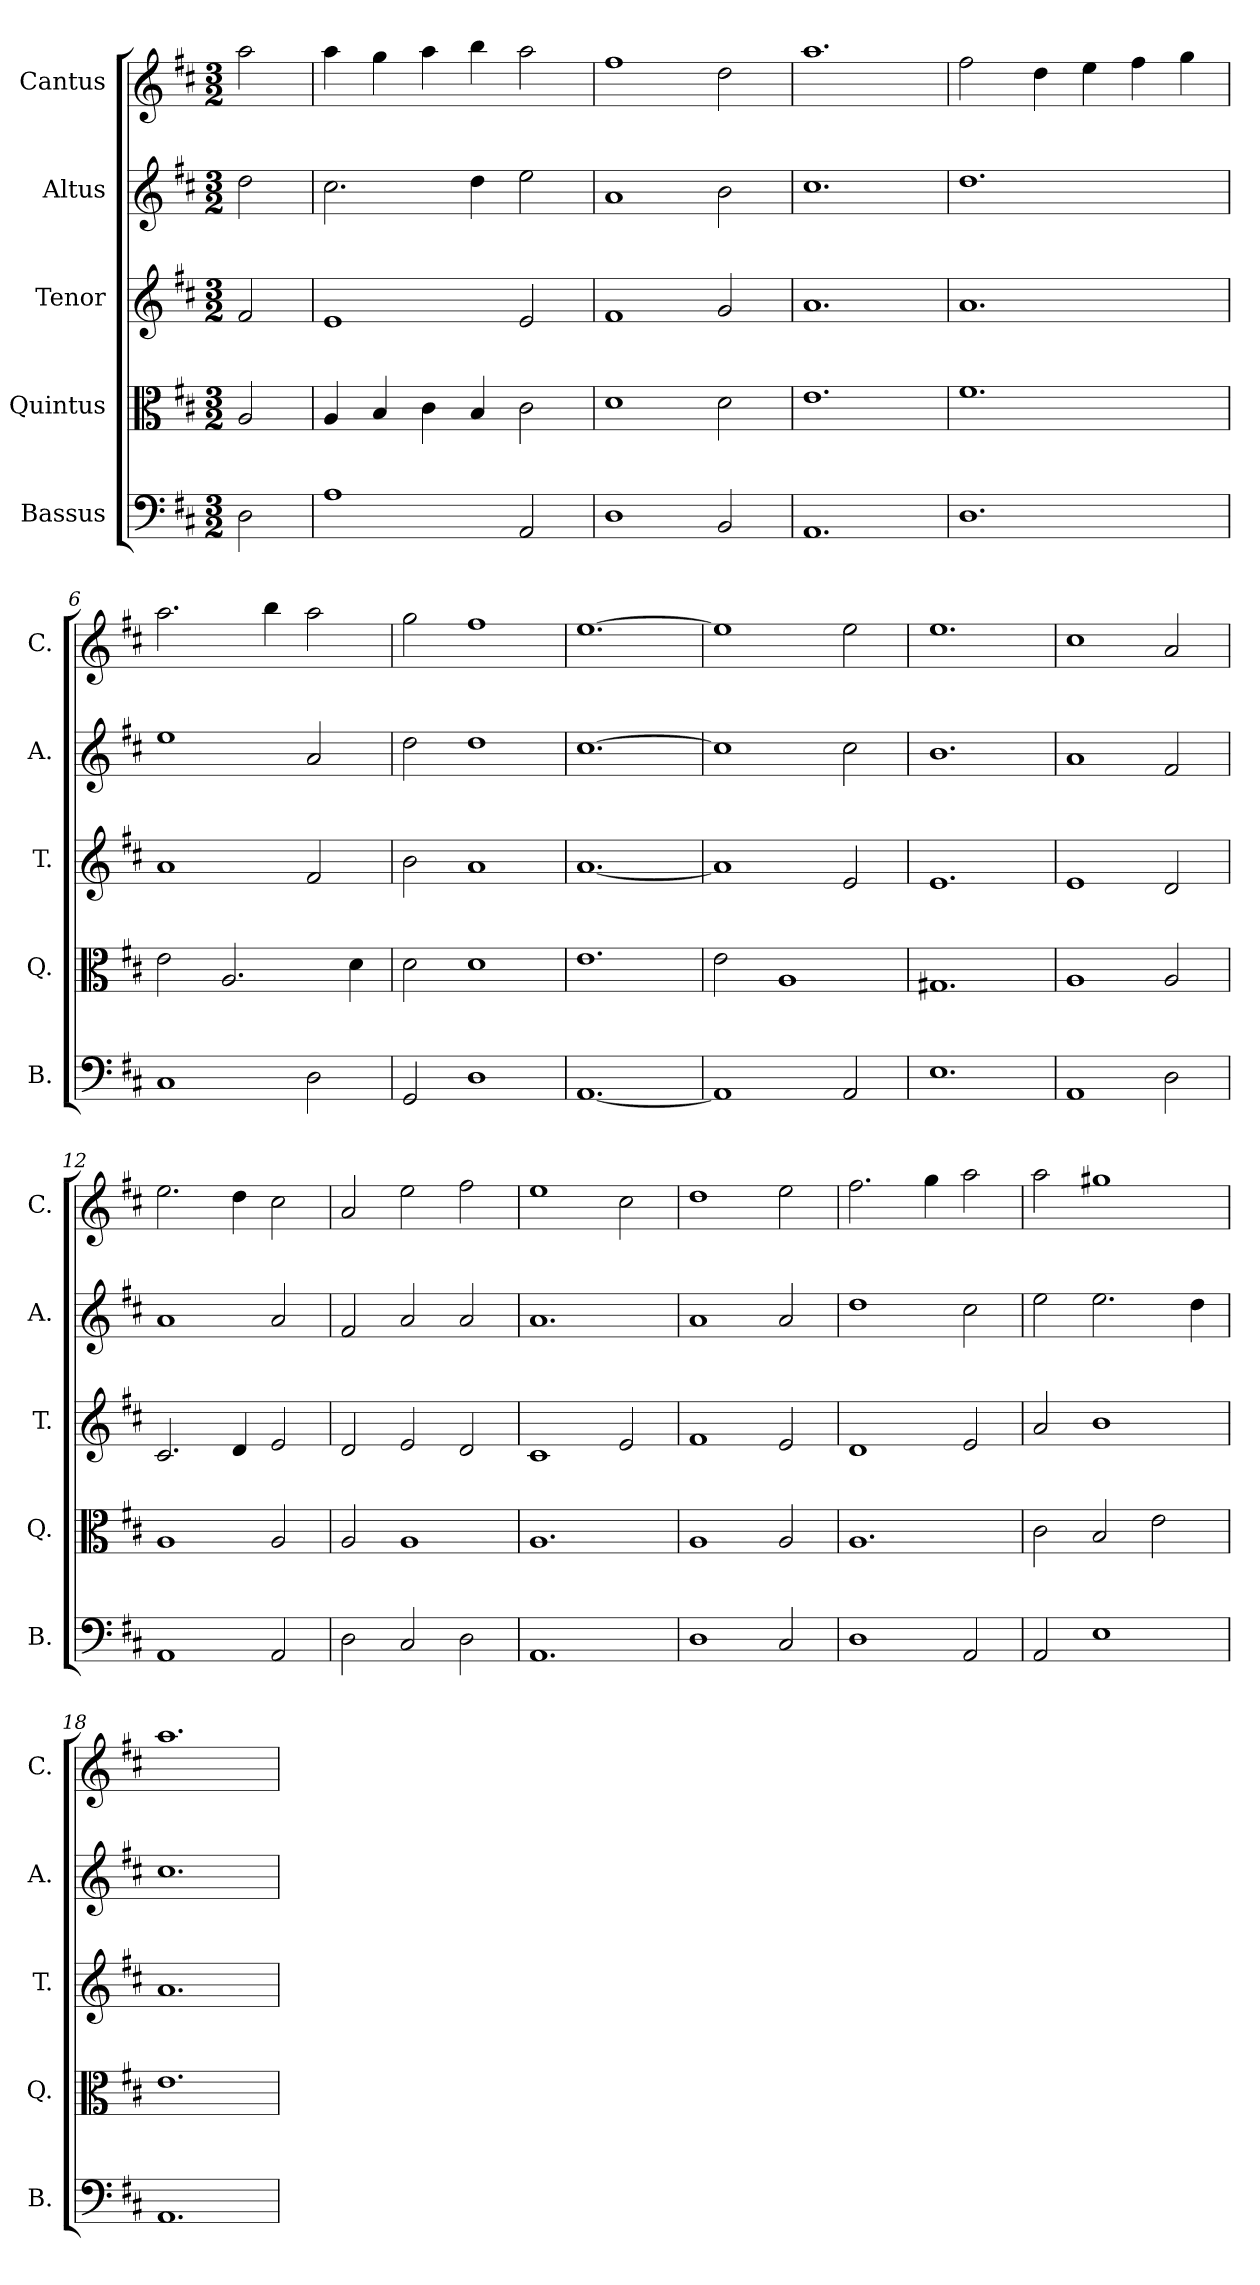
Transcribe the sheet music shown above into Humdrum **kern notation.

**kern	**kern	**kern	**kern	**kern
*part5	*part4	*part3	*part2	*part1
*staff5	*staff4	*staff3	*staff2	*staff1
*I"Bassus	*I"Quintus	*I"Tenor	*I"Altus	*I"Cantus
*I'B.	*I'Q.	*I'T.	*I'A.	*I'C.
*clefF4	*clefC3	*clefG2	*clefG2	*clefG2
*k[f#c#]	*k[f#c#]	*k[f#c#]	*k[f#c#]	*k[f#c#]
*D:	*D:	*D:	*D:	*D:
*M3/2	*M3/2	*M3/2	*M3/2	*M3/2
=1	=1	=1	=1	=1
2D\	2A/	2f#/	2dd\	2aa\
=2	=2	=2	=2	=2
1A\	4A/	1e/	2.cc#\	4aa\
.	4B/	.	.	4gg\
.	4c#\	.	.	4aa\
.	4B/	.	4dd\	4bb\
2AA/	2c#\	2e/	2ee\	2aa\
=3	=3	=3	=3	=3
1D\	1d\	1f#/	1a/	1ff#\
2BB/	2d\	2g/	2b\	2dd\
=4	=4	=4	=4	=4
1.AA/	1.e\	1.a/	1.cc#\	1.aa\
=5	=5	=5	=5	=5
1.D\	1.f#\	1.a/	1.dd\	2ff#\
.	.	.	.	4dd\
.	.	.	.	4ee\
.	.	.	.	4ff#\
.	.	.	.	4gg\
=6	=6	=6	=6	=6
1C#/	2e\	1a/	1ee\	2.aa\
.	2.A/	.	.	.
.	.	.	.	4bb\
2D\	.	2f#/	2a/	2aa\
.	4d\	.	.	.
=7	=7	=7	=7	=7
2GG/	2d\	2b\	2dd\	2gg\
1D\	1d\	1a/	1dd\	1ff#\
=8	=8	=8	=8	=8
[1.AA/	1.e\	[1.a/	[1.cc#\	[1.ee\
=9	=9	=9	=9	=9
1AA/]	2e\	1a/]	1cc#\]	1ee\]
.	1A/	.	.	.
2AA/	.	2e/	2cc#\	2ee\
=10	=10	=10	=10	=10
1.E\	1.G#X/	1.e/	1.b\	1.ee\
=11	=11	=11	=11	=11
1AA/	1A/	1e/	1a/	1cc#\
2D\	2A/	2d/	2f#/	2a/
!!LO:LB:g=z
=12	=12	=12	=12	=12
1AA/	1A/	2.c#/	1a/	2.ee\
.	.	4d/	.	4dd\
2AA/	2A/	2e/	2a/	2cc#\
=13	=13	=13	=13	=13
2D\	2A/	2d/	2f#/	2a/
2C#/	1A/	2e/	2a/	2ee\
2D\	.	2d/	2a/	2ff#\
=14	=14	=14	=14	=14
1.AA/	1.A/	1c#/	1.a/	1ee\
.	.	2e/	.	2cc#\
=15	=15	=15	=15	=15
1D\	1A/	1f#/	1a/	1dd\
2C#/	2A/	2e/	2a/	2ee\
=16	=16	=16	=16	=16
1D\	1.A/	1d/	1dd\	2.ff#\
.	.	.	.	4gg\
2AA/	.	2e/	2cc#\	2aa\
=17	=17	=17	=17	=17
2AA/	2c#\	2a/	2ee\	2aa\
1E\	2B/	1b\	2.ee\	1gg#X\
.	2e\	.	.	.
.	.	.	4dd\	.
=18	=18	=18	=18	=18
1.AA/	1.e\	1.a/	1.cc#\	1.aa\
=	=	=	=	=
*-	*-	*-	*-	*-
